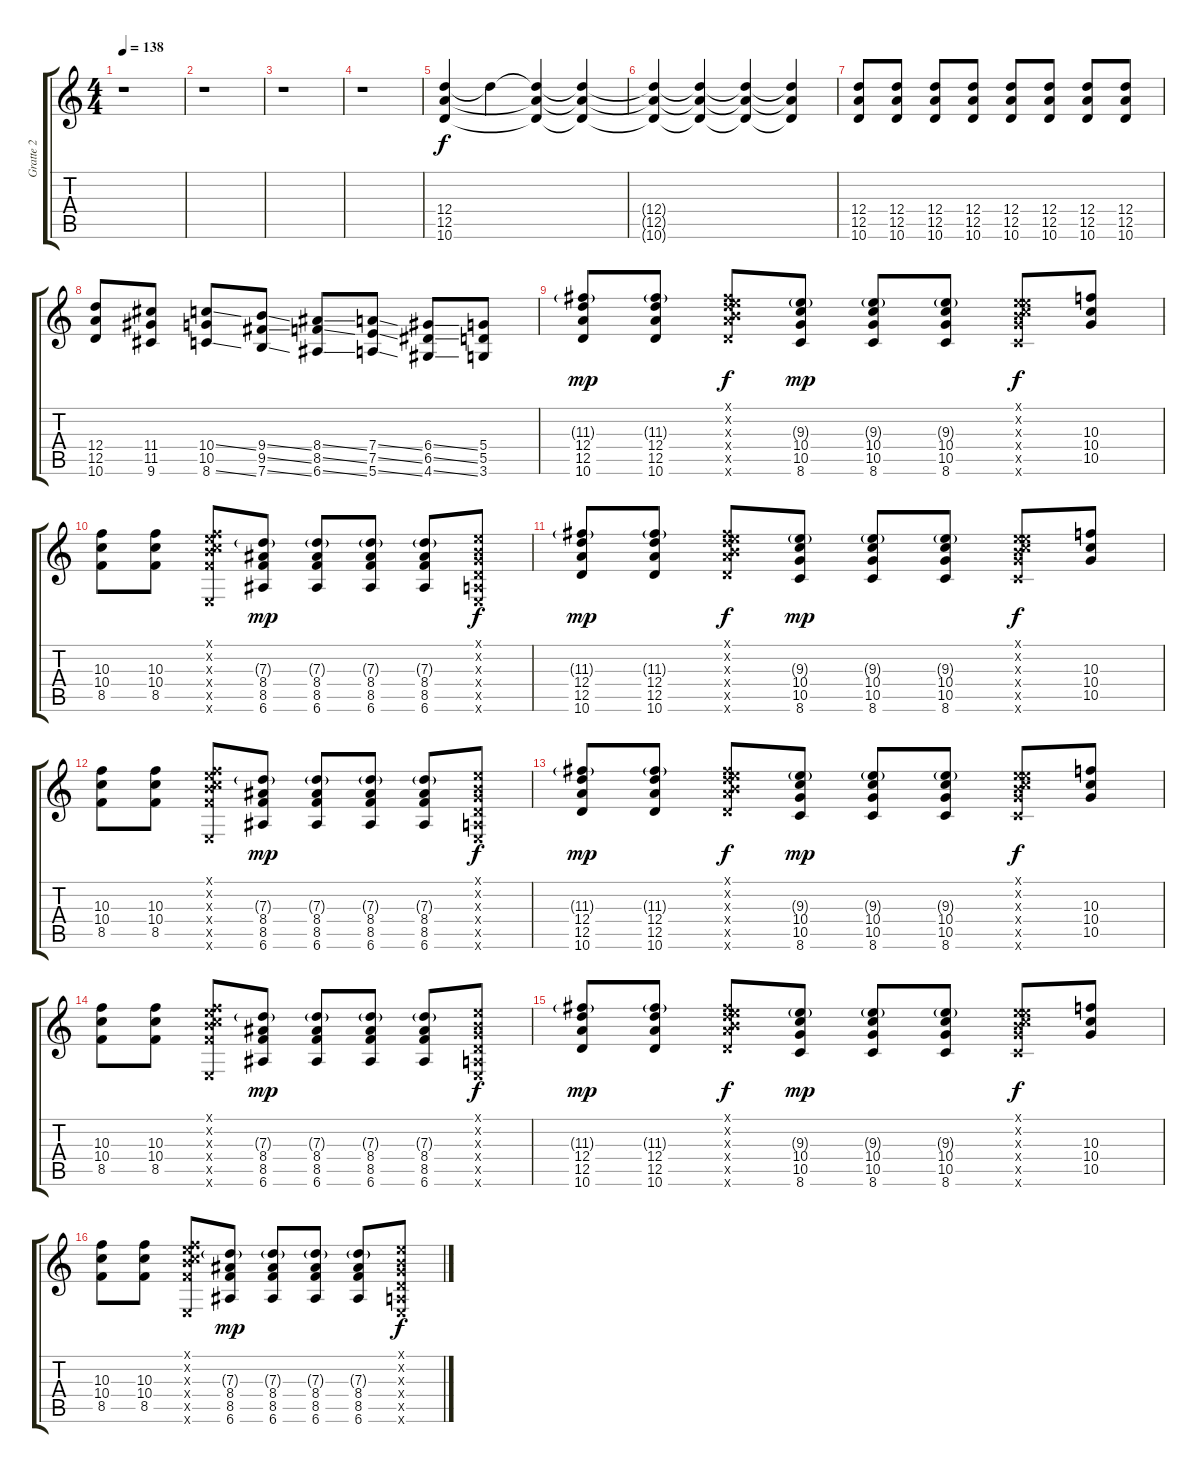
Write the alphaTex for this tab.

\track ("Gratte 2" "Gratte 2") {instrument overdrivenguitar}
\staff {score tabs}
\tuning (E4 B3 G3 D3 A2 E2) {hide}
\ts (4 4)
\tempo 138
\clef g2
\ks c
r.1{dy f instrument overdrivenguitar} |
r.1 |
r.1 |
r.1 |
(12.4 12.5 10.6).4{volume 14} 12.4{t}.4 (12.4{t} 12.5{t} 10.6{t}).4 (12.4{t} 12.5{t} 10.6{t}).4 |
(12.4{t} 12.5{t} 10.6{t}).4{volume 6} (12.4{t} 12.5{t} 10.6{t}).4 (12.4{t} 12.5{t} 10.6{t}).4 (12.4{t} 12.5{t} 10.6{t}).4 |
(12.4 12.5 10.6).8{volume 13} (12.4 12.5 10.6).8{volume 11} (12.4 12.5 10.6).8 (12.4 12.5 10.6).8 (12.4 12.5 10.6).8 (12.4 12.5 10.6).8 (12.4 12.5 10.6).8 (12.4 12.5 10.6).8 |
(12.4 12.5 10.6).8 (11.4 11.5 9.6).8 (10.4{ss} 10.5 8.6{ss}).8 (9.4{ss} 9.5{ss} 7.6{ss}).8{volume 9} (8.4{ss} 8.5{ss} 6.6{ss}).8{volume 2} (7.4{ss} 7.5{ss} 5.6{ss}).8 (6.4{ss} 6.5{ss} 4.6{ss}).8 (5.4 5.5 3.6).8 |
(11.3{g} 12.4 12.5 10.6).8{dy mp volume 14} (11.3{g} 12.4 12.5 10.6).8 (0.1{x} 0.2{x} 11.3{x} 12.4{x} 12.5{x} 10.6{x}).8{dy f} (9.3{g} 10.4 10.5 8.6).8{dy mp} (9.3{g} 10.4 10.5 8.6).8 (9.3{g} 10.4 10.5 8.6).8 (0.1{x} 0.2{x} 9.3{x} 10.4{x} 10.5{x} 8.6{x}).8{dy f} (10.3 10.4 10.5).8 |
(10.3 10.4 8.5).8 (10.3 10.4 8.5).8 (0.1{x} 0.2{x} 10.3{x} 10.4{x} 8.5{x} 0.6{x}).8 (7.3{g} 8.4 8.5 6.6).8{dy mp} (7.3{g} 8.4 8.5 6.6).8 (7.3{g} 8.4 8.5 6.6).8 (7.3{g} 8.4 8.5 6.6).8 (0.1{x} 0.2{x} 0.3{x} 0.4{x} 0.5{x} 0.6{x}).8{dy f} |
(11.3{g} 12.4 12.5 10.6).8{dy mp volume 14} (11.3{g} 12.4 12.5 10.6).8 (0.1{x} 0.2{x} 11.3{x} 12.4{x} 12.5{x} 10.6{x}).8{dy f} (9.3{g} 10.4 10.5 8.6).8{dy mp} (9.3{g} 10.4 10.5 8.6).8 (9.3{g} 10.4 10.5 8.6).8 (0.1{x} 0.2{x} 9.3{x} 10.4{x} 10.5{x} 8.6{x}).8{dy f} (10.3 10.4 10.5).8 |
(10.3 10.4 8.5).8 (10.3 10.4 8.5).8 (0.1{x} 0.2{x} 10.3{x} 10.4{x} 8.5{x} 0.6{x}).8 (7.3{g} 8.4 8.5 6.6).8{dy mp} (7.3{g} 8.4 8.5 6.6).8 (7.3{g} 8.4 8.5 6.6).8 (7.3{g} 8.4 8.5 6.6).8 (0.1{x} 0.2{x} 0.3{x} 0.4{x} 0.5{x} 0.6{x}).8{dy f} |
(11.3{g} 12.4 12.5 10.6).8{dy mp volume 14} (11.3{g} 12.4 12.5 10.6).8 (0.1{x} 0.2{x} 11.3{x} 12.4{x} 12.5{x} 10.6{x}).8{dy f} (9.3{g} 10.4 10.5 8.6).8{dy mp} (9.3{g} 10.4 10.5 8.6).8 (9.3{g} 10.4 10.5 8.6).8 (0.1{x} 0.2{x} 9.3{x} 10.4{x} 10.5{x} 8.6{x}).8{dy f} (10.3 10.4 10.5).8 |
(10.3 10.4 8.5).8 (10.3 10.4 8.5).8 (0.1{x} 0.2{x} 10.3{x} 10.4{x} 8.5{x} 0.6{x}).8 (7.3{g} 8.4 8.5 6.6).8{dy mp} (7.3{g} 8.4 8.5 6.6).8 (7.3{g} 8.4 8.5 6.6).8 (7.3{g} 8.4 8.5 6.6).8 (0.1{x} 0.2{x} 0.3{x} 0.4{x} 0.5{x} 0.6{x}).8{dy f} |
(11.3{g} 12.4 12.5 10.6).8{dy mp volume 14} (11.3{g} 12.4 12.5 10.6).8 (0.1{x} 0.2{x} 11.3{x} 12.4{x} 12.5{x} 10.6{x}).8{dy f} (9.3{g} 10.4 10.5 8.6).8{dy mp} (9.3{g} 10.4 10.5 8.6).8 (9.3{g} 10.4 10.5 8.6).8 (0.1{x} 0.2{x} 9.3{x} 10.4{x} 10.5{x} 8.6{x}).8{dy f} (10.3 10.4 10.5).8 |
(10.3 10.4 8.5).8 (10.3 10.4 8.5).8 (0.1{x} 0.2{x} 10.3{x} 10.4{x} 8.5{x} 0.6{x}).8 (7.3{g} 8.4 8.5 6.6).8{dy mp} (7.3{g} 8.4 8.5 6.6).8 (7.3{g} 8.4 8.5 6.6).8 (7.3{g} 8.4 8.5 6.6).8 (0.1{x} 0.2{x} 0.3{x} 0.4{x} 0.5{x} 0.6{x}).8{dy f}
